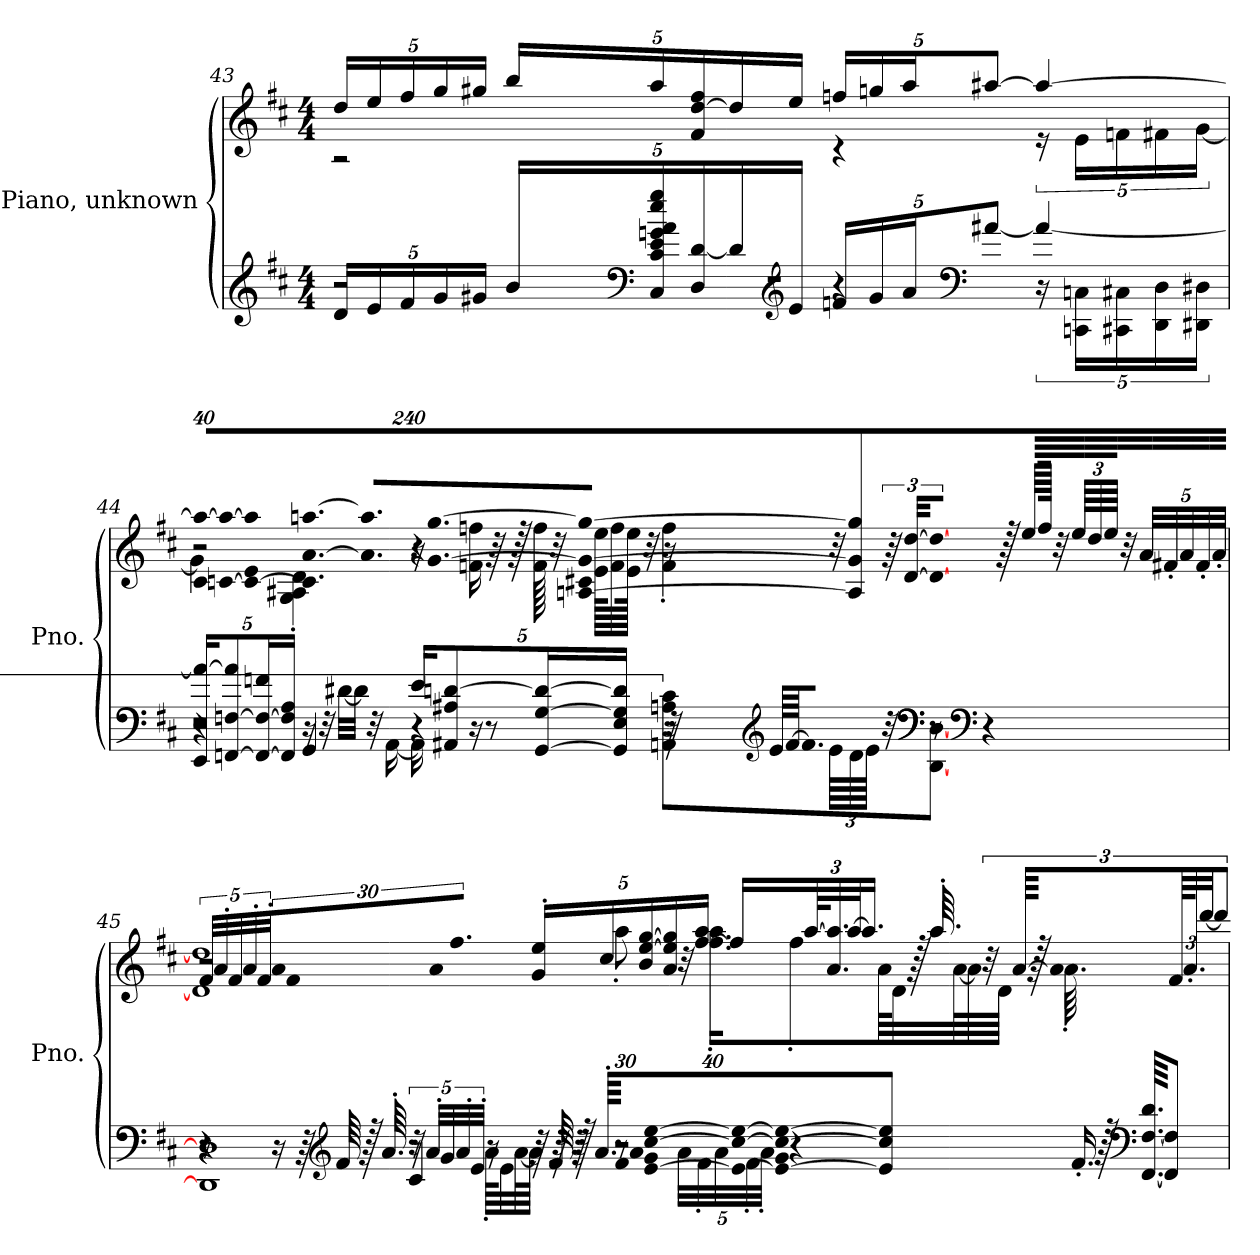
**kern	**kern
*part1	*part1
*staff2	*staff1
*I"Piano, unknown	*
*I'Pno.	*
!!LO:PB:g=z
*clefG2	*clefG2
*k[f#c#]	*k[f#c#]
*M4/4	*M4/4
=43	=43
*^	*
*	*Xbrackettup	*Xbrackettup
*	*^	*^
1r	20d/LL	2r	20dd/LL	2r
.	20e/	.	20ee/	.
.	20f#/	.	20ff#/	.
.	20g/	.	20gg/	.
.	20g#X/JJ	.	20gg#X/JJ	.
.	20b/LL	.	20bb/LL	.
*clefF4	*	*	*	*
.	20C#/ 20c#/ 20e/ 20gn/ 20a/ 20ee/ 20gg/	.	20aa/	.
.	20D/ [20d/	.	20f#/ [20dd/ 20ff#/	.
.	20d/]	.	20dd/]	.
*clefG2	*	*	*	*
.	20e/JJ	.	20ee/JJ	.
.	20fn/LL	4r	20ffn/LL	4r
.	20g/	.	20ggn/	.
.	20a/J	.	20aa/J	.
*clefF4	*	*	*	*
.	[10a#X/J	.	[10aa#X/J	.
*	*	*brackettup	*	*brackettup
.	4a#/_	20r	4aa#/_	20r
.	.	20CCn\ 20Cn\LL	.	20e\LL
.	.	20CC#X\ 20C#X\	.	20fn\
.	.	20DD\ 20D\	.	20f#X\
.	.	20DD#X\ 20D#X\JJ	.	[20g\JJ
*	*	*	*v	*v
!!LO:LB:g=z
=44	=44	=44	=44
*	*	*Xbrackettup	*Xbrackettup
*	*	*^	*^
!	!	!	!	!LO:N:vis=32	!
*	*	*	*	*	*^
1r	2r	20EE/ 20E/ 20a#/_KL	4r	640%23c#/ 640%23aa#/_KLL	4g\]	2r
!	!	!	!	!LO:N:vis=16	!	!
.	.	.	.	[1920%137cn/ 1920%137aa#/_	.	.
.	.	[10FFn/ [10Fn/ 10a#/]	.	.	.	.
!	!	!	!	!LO:N:vis=32	!	!
.	.	.	.	640%23c/_ 640%23e/ 640%23aa#/]K	.	.
!	!	!	!	!LO:N:vis=16.	!	!
.	.	.	.	960%103c/] [960%103a/ [960%103aan/JJ	.	.
.	.	20FF/_ 20F/_ 20fn/L	.	.	.	.
.	.	20FF/] 20F/] 20A/JJ	.	.	.	.
.	.	4GG/	16r	.	4G\' 4A#X\' 4d\'	.
!	!	!	!	!LO:N:vis=16.	!	!
.	.	.	.	960%103a/] 960%103aa/]LL	.	.
.	.	.	32r	.	.	.
.	.	.	[32d#X\LLL	.	.	.
!	!	!	!	!LO:N:vis=16.	!	!
.	.	.	.	[960%103g/ [960%103gg/	.	.
.	.	.	32d#\JJJ]	.	.	.
.	.	.	32r	.	.	.
.	.	.	[16AA\	.	.	.
!	!	!	!	!LO:N:vis=32	!	!
.	.	.	.	[640%23An/ 640%23c#X/ 640%23g/_ 640%23gg/_JJk	.	.
.	4r	20e/KL	16AA\]	.	16r	4r
.	.	.	.	4A/] 4g/] 4gg/]	.	.
.	.	10AA#X/ 10A#X/ [10dn/	.	.	.	.
.	.	.	16r	.	16fn\ 16ffn\	.
.	.	.	8r	.	64r	.
.	.	.	.	.	128r	.
.	.	.	.	.	128f\ 128ff\	.
.	.	[20GG/ [20G/ 20d/_L	.	.	.	.
.	.	.	.	.	32r	.
.	.	.	.	.	128e\ 128ee\KLLLL	.
.	.	.	.	.	64f\ 64ff\	.
.	.	20GG/] 20E/ 20G/] 20d/]JJ	.	.	.	.
.	.	.	.	.	128e\ 128ee\JJJJk	.
.	.	.	.	.	32r	.
*	*	*brackettup	*	*	*	*
.	8AAn\ 8An\ 8c#\L	96r	16r	.	4f\' 4ff\'	16r
.	.	.	.	128r	.	.
.	.	.	.	64ee/LLLL	.	.
*clefG2	*	*	*	*	*	*
.	.	96e/LLLL	.	.	.	.
.	.	[96f/JJ	.	.	.	.
.	.	.	.	128ff/JJJJk	.	.
.	.	16.f/JJ]	.	.	.	.
.	.	.	.	32r	.	.
*	*	*	*Xbrackettup	*	*	*
.	.	.	96e\LLLL	.	.	32r
.	.	.	.	96ee/LLLL	.	.
.	.	.	96d\	.	.	.
.	.	.	.	96dd/	.	.
.	.	.	96e\JJJJ	.	.	.
.	.	.	.	96ee/JJJJ	.	.
*	*	*	*	*	*	*brackettup
.	.	.	32r	.	.	96r
.	.	.	.	32r	.	.
.	.	.	.	.	.	[48d/ [48dd/KKL
*clefF4	*	*	*	*	*	*
.	[8DD\ [8D\J	8r	8r	.	.	8d/_ 8dd/_J
*	*	*	*	*Xbrackettup	*	*
.	.	.	.	40a/LLL	.	.
.	.	.	.	40f#X'/	.	.
.	.	.	.	40a/	.	.
.	.	.	.	40f#'/	.	.
.	.	.	.	40a'/JJJ	.	.
960ryy	960ryy	960ryy	960ryy	.	960ryy	960ryy
!!LO:LB:g=z	!!	!!
=45	=45	=45	=45	=45	=45	=45
4r	1DD] 1D]	8r	4r	40f#/LLL	2r	1d] 1dd]
.	.	.	.	40a'/	.	.
.	.	.	.	40f#/	.	.
.	.	.	.	40a'/	.	.
.	.	.	.	40f#'/	.	.
!	!	!	!	!LO:N:vis=64	!	!
.	.	16r	.	960%17a/K	.	.
!	!	!	!	!LO:N:vis=32	!	!
.	.	.	.	640%23f#/	.	.
!	!	!	!	!LO:N:vis=64	!	!
.	.	.	.	960%17a/K	.	.
.	.	64r	.	.	.	.
!	!	!	!	!LO:N:vis=32.	!	!
.	.	.	.	1920%103ff#/JJJ	.	.
*clefG2	*	*	*	*	*	*
.	.	64f#/	.	.	.	.
.	.	128r	.	.	.	.
.	.	64.a'/	.	.	.	.
*	*	*brackettup	*	*	*	*
4c#/	.	40r	8r	20g/' 20ee/'LL	.	.
.	.	40a'/LLL	.	.	.	.
.	.	40g/	.	20cc#/	.	.
.	.	40a'/	.	.	.	.
.	.	40e'/JJJ	.	20b/ [20ee/ [20gg/	.	.
.	.	16r	64a'\KLLL	.	.	.
.	.	.	32e\	.	.	.
.	.	.	.	20a/ 20ee/] 20gg/]	.	.
.	.	.	[64a\L	.	.	.
.	.	64r	64a\JJJJ]	.	.	.
.	.	.	.	[20ff#/ 20aa/JJ	.	.
.	.	64f#/	64r	.	.	.
.	.	128r	32r	.	.	.
.	.	64.a'/LLLL	.	.	.	.
*	*	*Xbrackettup	*	*	*	*
!	!	!LO:N:vis=64	!	!	!	!
2r	.	960%17f#/J	8r	16ff#/LL]	8aa'\	.
!	!	!LO:N:vis=32	!	!	!	!
.	.	640%23a/	.	.	.	.
!	!	!LO:N:vis=64	!	!	!	!
.	.	[960%17e/ 960%17g/ [960%17cc#/ [960%17ee/K	.	.	.	.
.	.	.	.	[96aa/KL	.	.
!	!	!LO:N:vis=32	!	!	!	!
.	.	640%23e/_ 640%23cc#/_ 640%23ee/_	.	.	.	.
.	.	.	.	48.a/ 48.aa/]	.	.
.	.	.	.	[48aa/J	.	.
!	!	!LO:N:vis=64	!	!	!	!
.	.	960%17e/_ 960%17g/ 960%17cc#/_ 960%17ee/_JJK	.	.	.	.
.	.	8e/] 8cc#/] 8ee/]J	40a\LLL	16.aa/JJ]	32r	.
.	.	.	40f#'\	.	.	.
.	.	.	.	.	16.ff#\' 16.aa\'KL	.
.	.	.	40a\	.	.	.
.	.	.	40f#'\	.	.	.
.	.	.	.	128r	.	.
.	.	.	40a'\JJJ	.	.	.
.	.	.	.	64.aa'/	.	.
*	*	*	*	*brackettup	*	*
.	.	16.f#'/	4r	48r	8ff#'\	.
.	.	.	.	[96a/KLLL	.	.
.	.	.	.	32a/]	.	.
*	*	*	*	*Xbrackettup	*	*
.	.	.	.	96f#/K	.	.
.	.	.	.	48.a'/	.	.
.	.	128r	.	.	.	.
*clefF4	*	*	*	*	*	*
.	.	[64.FF#/ [64.F#/ 64.d/KKKL	.	.	.	.
.	.	.	.	[48ddd/JJ	.	.
.	.	8FF#/_ 8F#/_J	.	8ddd/J]	64a\KLL	.
.	.	.	.	.	32d\	.
.	.	.	.	.	[64a\L	.
.	.	.	.	.	64a\]	.
.	.	.	.	.	64d\JJJJ	.
.	.	.	.	.	128r	.
.	.	.	.	.	64.a'\	.
*v	*v	*v	*v	*	*	*
*	*v	*v	*v
=	=
*-	*-
